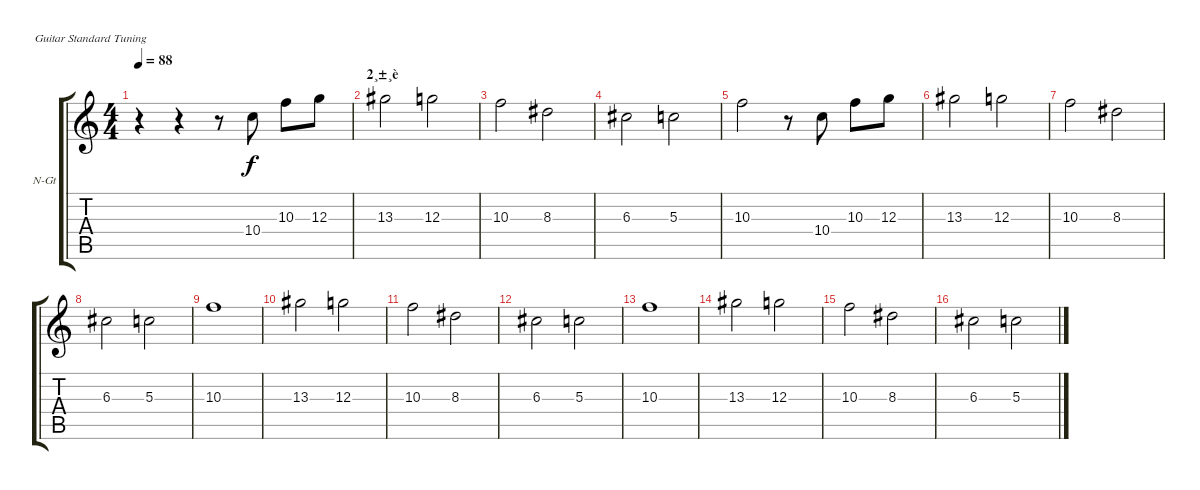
\bracketExtendMode groupsimilarinstruments
\firstSystemTrackNameOrientation horizontal
\otherSystemsTrackNameOrientation horizontal
\track ("Ö÷Òô¼ªËû" "N-Gt") {solo instrument acousticguitarnylon}
\staff {score tabs}
\tuning (E4 B3 G3 D3 A2 E2)
\ts (4 4)
\tempo 88
\clef g2
\ks c
r.4{dy f} r.4 r.8 10.4.8 10.3.8 12.3.8 |
\section ("" "2¸±¸è")
13.3.2 12.3.2 |
10.3.2 8.3.2 |
6.3.2 5.3.2 |
10.3.2 r.8 10.4.8 10.3.8 12.3.8 |
13.3.2 12.3.2 |
10.3.2 8.3.2 |
6.3.2 5.3.2 |
10.3.1 |
13.3.2 12.3.2 |
10.3.2 8.3.2 |
6.3.2 5.3.2 |
10.3.1 |
13.3.2 12.3.2 |
10.3.2 8.3.2 |
6.3.2 5.3.2
